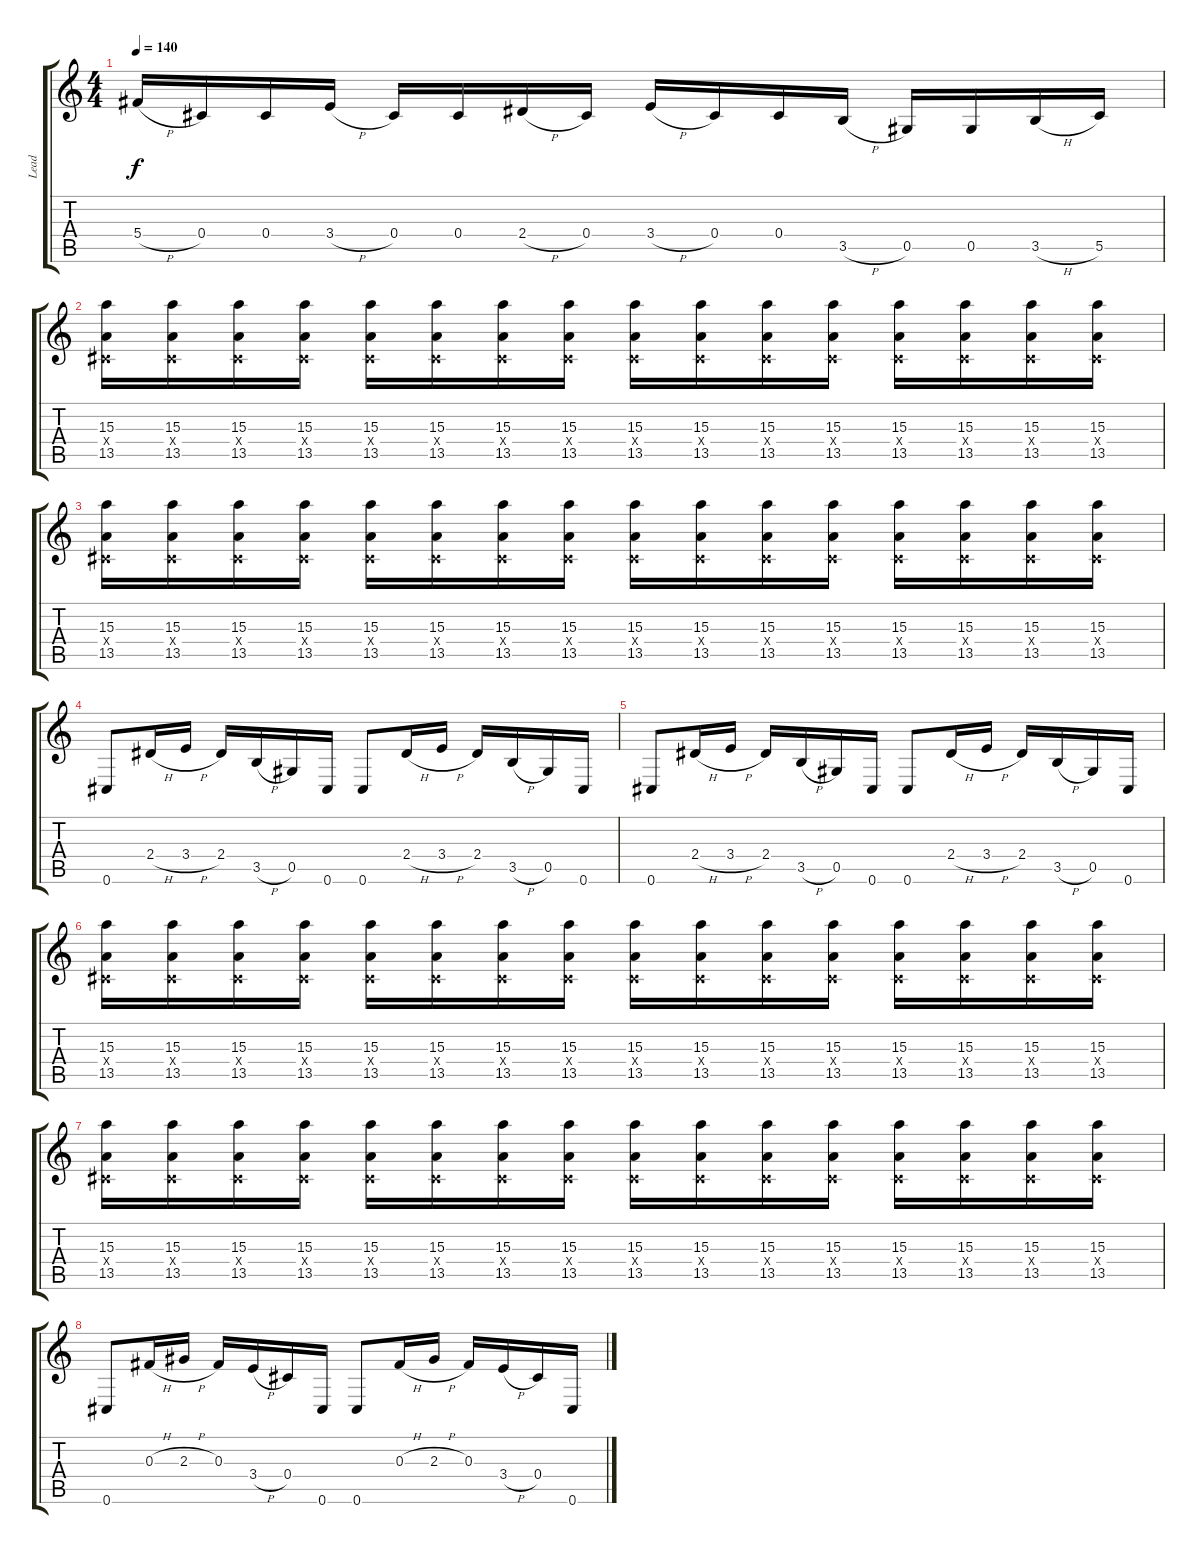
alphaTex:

\track ("Lead" "Lead") {instrument distortionguitar}
\staff {score tabs}
\tuning (Eb4 Bb3 Gb3 Db3 Ab2 Db2) {hide}
\ts (4 4)
\tempo 140
\clef g2
\ks c
5.4{h}.16{dy f} 0.4.16 0.4.16 3.4{h}.16 0.4.16 0.4.16 2.4{h}.16 0.4.16 3.4{h}.16 0.4.16 0.4.16 3.5{h}.16 0.5.16 0.5.16 3.5{h}.16 5.5.16 |
(15.3 0.4{x} 13.5).16 (15.3 0.4{x} 13.5).16 (15.3 0.4{x} 13.5).16 (15.3 0.4{x} 13.5).16 (15.3 0.4{x} 13.5).16 (15.3 0.4{x} 13.5).16 (15.3 0.4{x} 13.5).16 (15.3 0.4{x} 13.5).16 (15.3 0.4{x} 13.5).16 (15.3 0.4{x} 13.5).16 (15.3 0.4{x} 13.5).16 (15.3 0.4{x} 13.5).16 (15.3 0.4{x} 13.5).16 (15.3 0.4{x} 13.5).16 (15.3 0.4{x} 13.5).16 (15.3 0.4{x} 13.5).16 |
(15.3 0.4{x} 13.5).16 (15.3 0.4{x} 13.5).16 (15.3 0.4{x} 13.5).16 (15.3 0.4{x} 13.5).16 (15.3 0.4{x} 13.5).16 (15.3 0.4{x} 13.5).16 (15.3 0.4{x} 13.5).16 (15.3 0.4{x} 13.5).16 (15.3 0.4{x} 13.5).16 (15.3 0.4{x} 13.5).16 (15.3 0.4{x} 13.5).16 (15.3 0.4{x} 13.5).16 (15.3 0.4{x} 13.5).16 (15.3 0.4{x} 13.5).16 (15.3 0.4{x} 13.5).16 (15.3 0.4{x} 13.5).16 |
0.6.8 2.4{h}.16 3.4{h}.16 2.4.16 3.5{h}.16 0.5.16 0.6.16 0.6.8 2.4{h}.16 3.4{h}.16 2.4.16 3.5{h}.16 0.5.16 0.6.16 |
0.6.8 2.4{h}.16 3.4{h}.16 2.4.16 3.5{h}.16 0.5.16 0.6.16 0.6.8 2.4{h}.16 3.4{h}.16 2.4.16 3.5{h}.16 0.5.16 0.6.16 |
(15.3 0.4{x} 13.5).16 (15.3 0.4{x} 13.5).16 (15.3 0.4{x} 13.5).16 (15.3 0.4{x} 13.5).16 (15.3 0.4{x} 13.5).16 (15.3 0.4{x} 13.5).16 (15.3 0.4{x} 13.5).16 (15.3 0.4{x} 13.5).16 (15.3 0.4{x} 13.5).16 (15.3 0.4{x} 13.5).16 (15.3 0.4{x} 13.5).16 (15.3 0.4{x} 13.5).16 (15.3 0.4{x} 13.5).16 (15.3 0.4{x} 13.5).16 (15.3 0.4{x} 13.5).16 (15.3 0.4{x} 13.5).16 |
(15.3 0.4{x} 13.5).16 (15.3 0.4{x} 13.5).16 (15.3 0.4{x} 13.5).16 (15.3 0.4{x} 13.5).16 (15.3 0.4{x} 13.5).16 (15.3 0.4{x} 13.5).16 (15.3 0.4{x} 13.5).16 (15.3 0.4{x} 13.5).16 (15.3 0.4{x} 13.5).16 (15.3 0.4{x} 13.5).16 (15.3 0.4{x} 13.5).16 (15.3 0.4{x} 13.5).16 (15.3 0.4{x} 13.5).16 (15.3 0.4{x} 13.5).16 (15.3 0.4{x} 13.5).16 (15.3 0.4{x} 13.5).16 |
0.6.8 0.3{h}.16 2.3{h}.16 0.3.16 3.4{h}.16 0.4.16 0.6.16 0.6.8 0.3{h}.16 2.3{h}.16 0.3.16 3.4{h}.16 0.4.16 0.6.16
